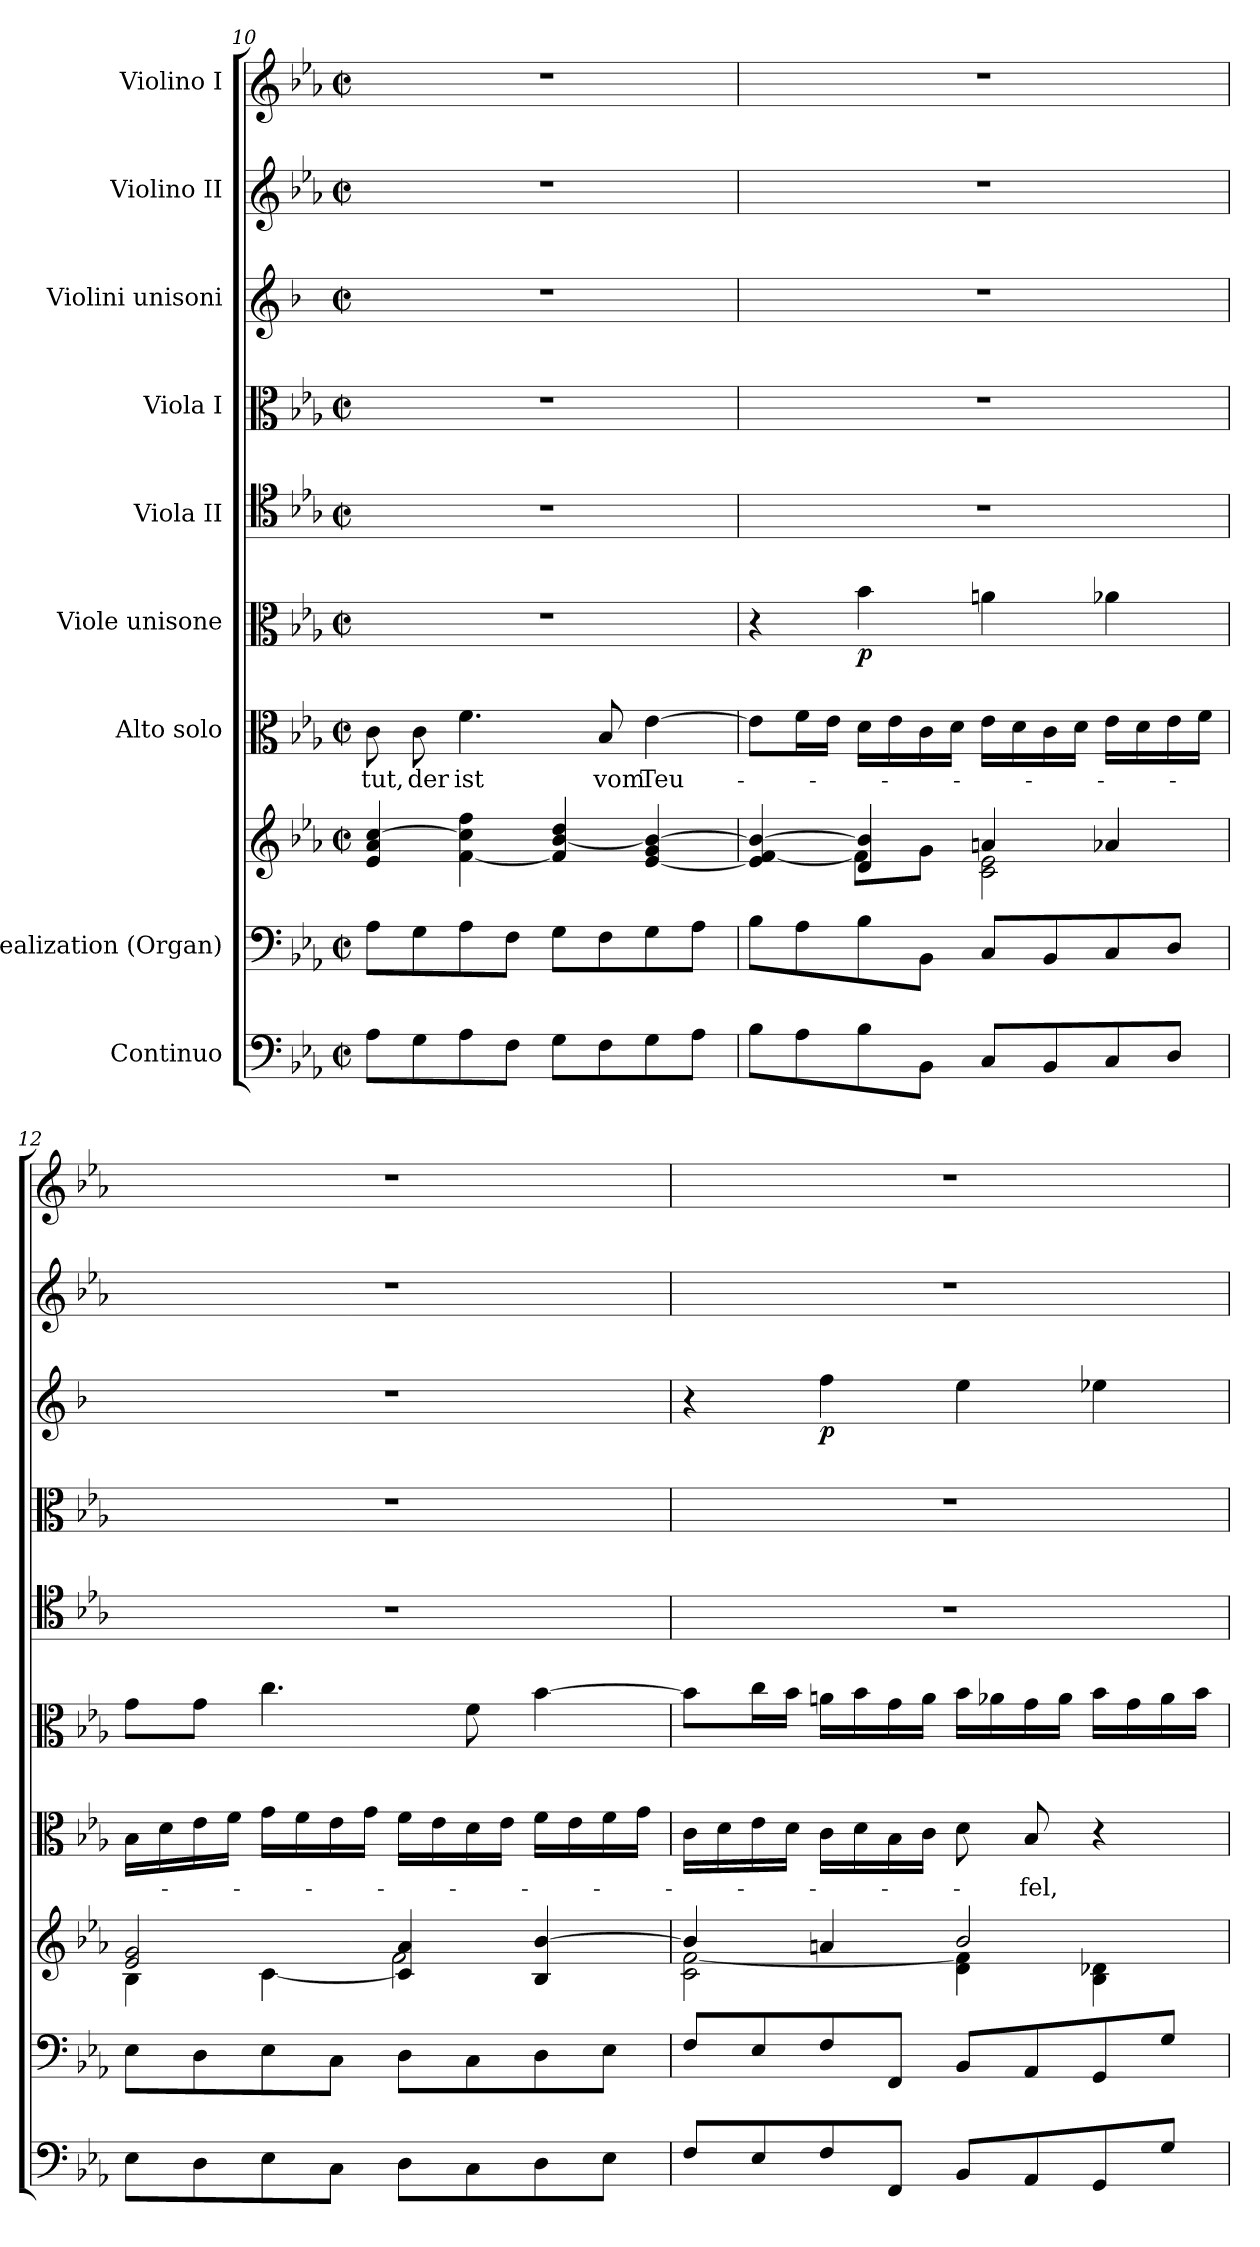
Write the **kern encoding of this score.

**kern	**kern	**kern	**kern	**text	**kern	**dynam	**kern	**kern	**kern	**dynam	**kern	**kern
*part9	*part8	*part8	*part7	*part7	*part6	*part6	*part5	*part4	*part3	*part3	*part2	*part1
*staff10	*staff9	*staff8	*staff7	*staff7	*staff6	*staff6	*staff5	*staff4	*staff3	*staff3	*staff2	*staff1
*I"Continuo	*I"Realization (Organ)	*	*I"Alto solo	*	*I"Viole unisone	*	*I"Viola II	*I"Viola I	*I"Violini unisoni	*	*I"Violino II	*I"Violino I
*clefF4	*clefF4	*clefG2	*clefC3	*	*clefC3	*	*clefC4	*clefC3	*clefG2	*	*clefG2	*clefG2
*	*	*	*	*	*	*	*	*	*ITrd1c2	*	*	*
*k[b-e-a-]	*k[b-e-a-]	*k[b-e-a-]	*k[b-e-a-]	*	*k[b-e-a-]	*	*k[b-e-a-]	*k[b-e-a-]	*k[b-e-a-]	*	*k[b-e-a-]	*k[b-e-a-]
*M2/2	*M2/2	*M2/2	*M2/2	*	*M2/2	*	*M2/2	*M2/2	*M2/2	*	*M2/2	*M2/2
*met(c|)	*met(c|)	*met(c|)	*met(c|)	*	*met(c|)	*	*met(c|)	*met(c|)	*met(c|)	*	*met(c|)	*met(c|)
=10	=10	=10	=10	=10	=10	=10	=10	=10	=10	=10	=10	=10
!	!	!	!	!LO:LY:b	!	!	!	!	!	!	!	!
8A-\L	8A-\L	4e-/ 4a-/ [4cc/	8c\	tut,	1r	.	1r	1r	1r	.	1r	1r
!	!	!	!	!LO:LY:b	!	!	!	!	!	!	!	!
8G\	8G\	.	8c\	der	.	.	.	.	.	.	.	.
!	!	!	!	!LO:LY:b	!	!	!	!	!	!	!	!
8A-\	8A-\	[4f\ 4cc\] 4ff\	4.f\	ist	.	.	.	.	.	.	.	.
8F\J	8F\J	.	.	.	.	.	.	.	.	.	.	.
8G\L	8G\L	4f/] [4b-/ 4dd/	.	.	.	.	.	.	.	.	.	.
!	!	!	!	!LO:LY:b	!	!	!	!	!	!	!	!
8F\	8F\	.	8B-/	vom	.	.	.	.	.	.	.	.
!	!	!	!	!LO:LY:b	!	!	!	!	!	!	!	!
8G\	8G\	[4e-/ 4g/ 4b-/_	[4e-\	Teu-	.	.	.	.	.	.	.	.
8A-\J	8A-\J	.	.	.	.	.	.	.	.	.	.	.
=11	=11	=11	=11	=11	=11	=11	=11	=11	=11	=11	=11	=11
*	*	*^	*	*	*	*	*	*	*	*	*	*
8B-\L	8B-\L	4e-/] [4f/ 4b-/_	4ryy	8e-\L]	.	4r	.	1r	1r	1r	.	1r	1r
8A-\	8A-\	.	.	16f\L	.	.	.	.	.	.	.	.	.
.	.	.	.	16e-\JJ	.	.	.	.	.	.	.	.	.
!	!	!	!	!	!	!	!LO:DY:b	!	!	!	!	!	!
8B-\	8B-\	4d/ 4b-/]	8f\L]	16d\LL	.	4b-\	p	.	.	.	.	.	.
.	.	.	.	16e-\	.	.	.	.	.	.	.	.	.
8BB-\J	8BB-\J	.	8g\J	16c\	.	.	.	.	.	.	.	.	.
.	.	.	.	16d\JJ	.	.	.	.	.	.	.	.	.
8C/L	8C/L	4an/	2c\ 2e-\	16e-\LL	.	4an\	.	.	.	.	.	.	.
.	.	.	.	16d\	.	.	.	.	.	.	.	.	.
8BB-/	8BB-/	.	.	16c\	.	.	.	.	.	.	.	.	.
.	.	.	.	16d\JJ	.	.	.	.	.	.	.	.	.
8C/	8C/	4a-X/	.	16e-\LL	.	4a-X\	.	.	.	.	.	.	.
.	.	.	.	16d\	.	.	.	.	.	.	.	.	.
8D/J	8D/J	.	.	16e-\	.	.	.	.	.	.	.	.	.
.	.	.	.	16f\JJ	.	.	.	.	.	.	.	.	.
=12	=12	=12	=12	=12	=12	=12	=12	=12	=12	=12	=12	=12	=12
8E-\L	8E-\L	2e-/ 2g/	4B-\	16B-\LL	.	8g\L	.	1r	1r	1r	.	1r	1r
.	.	.	.	16d\	.	.	.	.	.	.	.	.	.
8D\	8D\	.	.	16e-\	.	8g\J	.	.	.	.	.	.	.
.	.	.	.	16f\JJ	.	.	.	.	.	.	.	.	.
8E-\	8E-\	.	[4c\	16g\LL	.	4.cc\	.	.	.	.	.	.	.
.	.	.	.	16f\	.	.	.	.	.	.	.	.	.
8C\J	8C\J	.	.	16e-\	.	.	.	.	.	.	.	.	.
.	.	.	.	16g\JJ	.	.	.	.	.	.	.	.	.
8D\L	8D\L	4c/] 4a-/	2f\	16f\LL	.	.	.	.	.	.	.	.	.
.	.	.	.	16e-\	.	.	.	.	.	.	.	.	.
8C\	8C\	.	.	16d\	.	8f\	.	.	.	.	.	.	.
.	.	.	.	16e-\JJ	.	.	.	.	.	.	.	.	.
8D\	8D\	4B-/ [4b-/	.	16f\LL	.	[4b-\	.	.	.	.	.	.	.
.	.	.	.	16e-\	.	.	.	.	.	.	.	.	.
8E-\J	8E-\J	.	.	16f\	.	.	.	.	.	.	.	.	.
.	.	.	.	16g\JJ	.	.	.	.	.	.	.	.	.
!!LO:PB:g=z
=13	=13	=13	=13	=13	=13	=13	=13	=13	=13	=13	=13	=13	=13
8F/L	8F/L	4b-/]	2c\ [2f\	16c\LL	.	8b-\L]	.	1r	1r	4r	.	1r	1r
.	.	.	.	16d\	.	.	.	.	.	.	.	.	.
8E-/	8E-/	.	.	16e-\	.	16cc\L	.	.	.	.	.	.	.
.	.	.	.	16d\JJ	.	16b-\JJ	.	.	.	.	.	.	.
!	!	!	!	!	!	!	!	!	!	!	!LO:DY:b	!	!
8F/	8F/	4an/	.	16c\LL	.	16an\LL	.	.	.	4ee-\	p	.	.
.	.	.	.	16d\	.	16b-\	.	.	.	.	.	.	.
8FF/J	8FF/J	.	.	16B-\	.	16g\	.	.	.	.	.	.	.
.	.	.	.	16c\JJ	.	16a\JJ	.	.	.	.	.	.	.
8BB-/L	8BB-/L	2b-/	4d\ 4f\]	8d\	.	16b-\LL	.	.	.	4dd\	.	.	.
.	.	.	.	.	.	16a-X\	.	.	.	.	.	.	.
!	!	!	!	!	!LO:LY:b	!	!	!	!	!	!	!	!
8AA-/	8AA-/	.	.	8B-/	-fel,	16g\	.	.	.	.	.	.	.
.	.	.	.	.	.	16a-\JJ	.	.	.	.	.	.	.
8GG/	8GG/	.	4B-\ 4d-X\	4r	.	16b-\LL	.	.	.	4dd-X\	.	.	.
.	.	.	.	.	.	16g\	.	.	.	.	.	.	.
8G/J	8G/J	.	.	.	.	16a-\	.	.	.	.	.	.	.
.	.	.	.	.	.	16b-\JJ	.	.	.	.	.	.	.
*	*	*v	*v	*	*	*	*	*	*	*	*	*	*
=	=	=	=	=	=	=	=	=	=	=	=	=
*-	*-	*-	*-	*-	*-	*-	*-	*-	*-	*-	*-	*-
